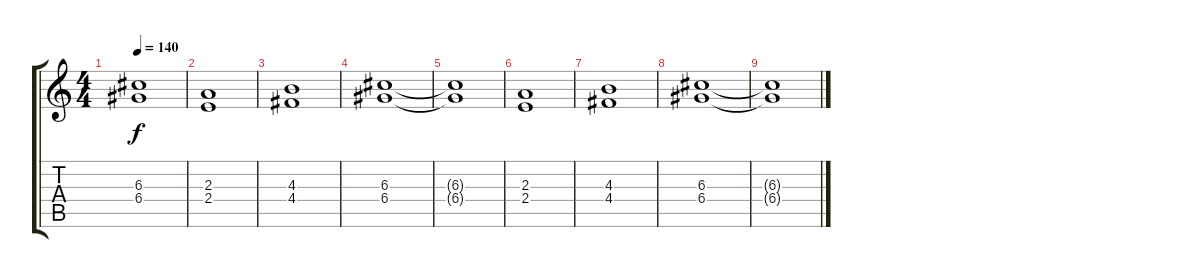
\track "" {instrument overdrivenguitar}
\staff {score tabs}
\tuning (E4 B3 G3 D3 A2 E2) {hide}
\ts (4 4)
\tempo 140
\clef g2
\ks c
(6.3{t} 6.4{t}).1{dy f} |
(2.3 2.4).1 |
(4.3 4.4).1 |
(6.3 6.4).1 |
(6.3{t} 6.4{t}).1 |
(2.3 2.4).1 |
(4.3 4.4).1 |
(6.3 6.4).1 |
(6.3{t} 6.4{t}).1
